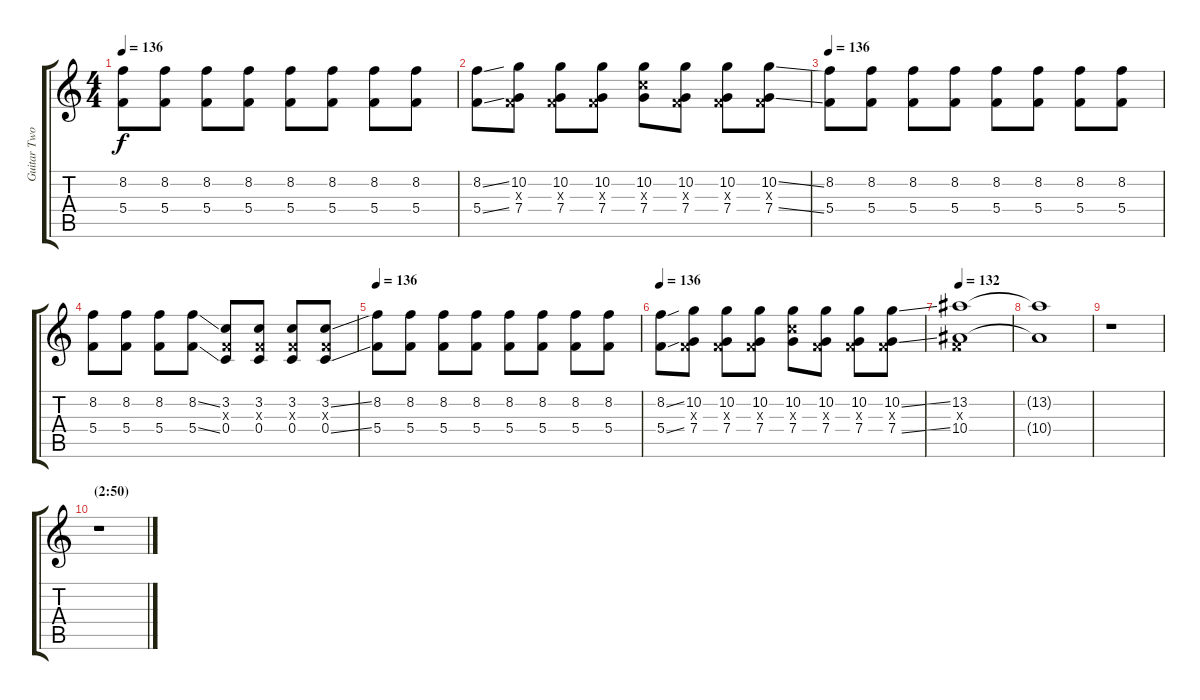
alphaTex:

\track ("Guitar Two" "Guitar Two") {instrument overdrivenguitar}
\staff {score tabs}
\tuning (D4 A3 F3 C3 G2 C2) {hide}
\ts (4 4)
\tempo 136
\clef g2
\ks c
(8.2 5.4).8{dy f volume 13 balance 8 instrument distortionguitar} (8.2 5.4).8 (8.2 5.4).8 (8.2 5.4).8 (8.2 5.4).8 (8.2 5.4).8 (8.2 5.4).8 (8.2 5.4).8 |
(8.2{ss} 5.4{ss}).8{volume 13 balance 8 instrument distortionguitar} (10.2 0.3{x} 7.4).8 (10.2 0.3{x} 7.4).8 (10.2 0.3{x} 7.4).8 (10.2 7.3{x} 7.4).8 (10.2 0.3{x} 7.4).8 (10.2 0.3{x} 7.4).8 (10.2{ss} 0.3{x} 7.4{ss}).8 |
\tempo 136
(8.2 5.4).8{volume 13 balance 8 instrument distortionguitar} (8.2 5.4).8 (8.2 5.4).8 (8.2 5.4).8 (8.2 5.4).8 (8.2 5.4).8 (8.2 5.4).8 (8.2 5.4).8 |
(8.2 5.4).8{volume 13 balance 8 instrument distortionguitar} (8.2 5.4).8 (8.2 5.4).8 (8.2{ss} 5.4{ss}).8 (3.2 0.3{x} 0.4).8 (3.2 0.3{x} 0.4).8 (3.2 0.3{x} 0.4).8 (3.2{ss} 0.3{x} 0.4{ss}).8 |
\tempo 136
(8.2 5.4).8{volume 13 balance 8 instrument distortionguitar} (8.2 5.4).8 (8.2 5.4).8 (8.2 5.4).8 (8.2 5.4).8 (8.2 5.4).8 (8.2 5.4).8 (8.2 5.4).8 |
\tempo 136
(8.2{ss} 5.4{ss}).8{volume 13 balance 8 instrument distortionguitar} (10.2 0.3{x} 7.4).8 (10.2 0.3{x} 7.4).8 (10.2 0.3{x} 7.4).8 (10.2 7.3{x} 7.4).8 (10.2 0.3{x} 7.4).8 (10.2 0.3{x} 7.4).8 (10.2{ss} 0.3{x} 7.4{ss}).8 |
\tempo 132
(13.2 0.3{x} 10.4).1{volume 13 balance 8 instrument distortionguitar} |
(13.2{t} 10.4{t}).1{volume 0} |
r.1 |
\section ("" "(2:50)")
r.1
